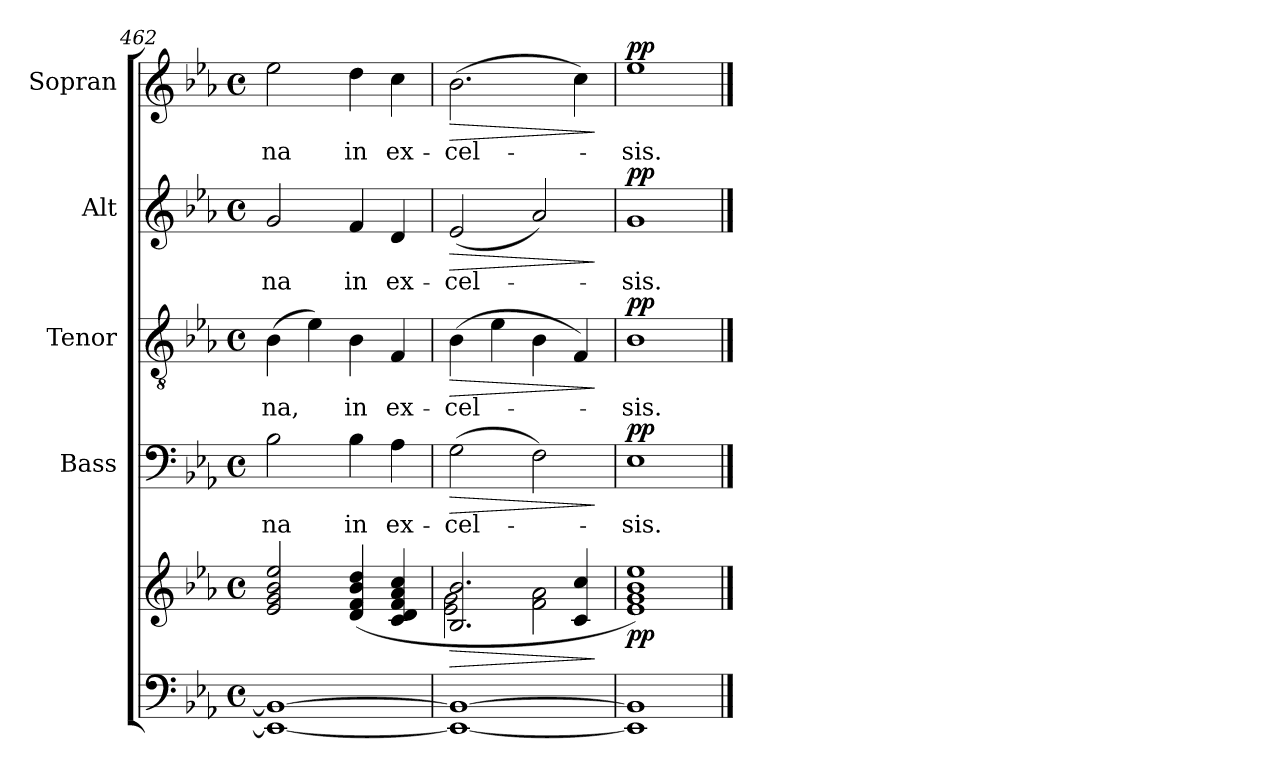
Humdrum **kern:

**kern	**kern	**dynam	**kern	**text	**dynam	**kern	**text	**dynam	**kern	**text	**dynam	**kern	**text	**dynam
*part5	*part5	*part5	*part4	*part4	*part4	*part3	*part3	*part3	*part2	*part2	*part2	*part1	*part1	*part1
*staff6	*staff5	*staff5/6	*staff4	*staff4	*staff4	*staff3	*staff3	*staff3	*staff2	*staff2	*staff2	*staff1	*staff1	*staff1
*	*	*	*I"Bass	*	*	*I"Tenor	*	*	*I"Alt	*	*	*I"Sopran	*	*
*	*	*	*I'B.	*	*	*I'T.	*	*	*I'A.	*	*	*I'S.	*	*
*clefF4	*clefG2	*	*clefF4	*	*	*clefGv2	*	*	*clefG2	*	*	*clefG2	*	*
*k[b-e-a-]	*k[b-e-a-]	*	*k[b-e-a-]	*	*	*k[b-e-a-]	*	*	*k[b-e-a-]	*	*	*k[b-e-a-]	*	*
*E-:	*E-:	*	*E-:	*	*	*E-:	*	*	*E-:	*	*	*E-:	*	*
*M4/4	*M4/4	*	*M4/4	*	*	*M4/4	*	*	*M4/4	*	*	*M4/4	*	*
*met(c)	*met(c)	*	*met(c)	*	*	*met(c)	*	*	*met(c)	*	*	*met(c)	*	*
=462	=462	=462	=462	=462	=462	=462	=462	=462	=462	=462	=462	=462	=462	=462
!	!	!	!	!LO:LY:b	!	!	!LO:LY:b	!	!	!LO:LY:b	!	!	!LO:LY:b	!
1EE-_ 1BB-_	2e-/ 2g/ 2b-/ 2ee-/	.	2B-\	-na	.	(>4B-\	-na,	.	2g/	-na	.	2ee-\	-na	.
.	.	.	.	.	.	4e-\)	.	.	.	.	.	.	.	.
!	!	!	!	!LO:LY:b	!	!	!LO:LY:b	!	!	!LO:LY:b	!	!	!LO:LY:b	!
.	(4d/ 4f/ 4b-/ 4dd/	.	4B-\	in	.	4B-\	in	.	4f/	in	.	4dd\	in	.
!	!	!	!	!LO:LY:b	!	!	!LO:LY:b	!	!	!LO:LY:b	!	!	!LO:LY:b	!
.	4c/ 4d/ 4f/ 4a-/ 4cc/	.	4A-\	ex-	.	4F/	ex-	.	4d/	ex-	.	4cc\	ex-	.
=463	=463	=463	=463	=463	=463	=463	=463	=463	=463	=463	=463	=463	=463	=463
!	!	!LO:HP:b	!	!LO:LY:b	!LO:HP:b	!	!LO:LY:b	!LO:HP:b	!	!LO:LY:b	!LO:HP:b	!	!LO:LY:b	!LO:HP:b
*	*^	*	*	*	*	*	*	*	*	*	*	*	*	*
1EE-_ 1BB-_	2.B-/ 2.b-/	2e-\ 2g\	>	(>2G\	-cel-	>	(>4B-\	-cel-	>	(<2e-/	-cel-	>	(>2.b-\	-cel-	>
.	.	.	.	.	.	.	4e-\	.	.	.	.	.	.	.	.
.	.	2f\ 2a-\	.	2F\)	.	.	4B-\	.	.	2a-/)	.	.	.	.	.
.	4c/ 4cc/	.	.	.	.	.	4F/)	.	.	.	.	.	4cc\)	.	.
*	*v	*v	*	*	*	*	*	*	*	*	*	*	*	*	*
.	.	]	.	.	]	.	.	]	.	.	]	.	.	]
=464	=464	=464	=464	=464	=464	=464	=464	=464	=464	=464	=464	=464	=464	=464
!	!	!LO:DY:b	!	!LO:LY:b	!LO:DY:a	!	!LO:LY:b	!LO:DY:a	!	!LO:LY:b	!LO:DY:a	!	!LO:LY:b	!LO:DY:a
1EE-] 1BB-]	1e- 1g 1b- 1ee-)	pp	1E-	-sis.	pp	1B-	-sis.	pp	1g	-sis.	pp	1ee-	-sis.	pp
==	==	==	==	==	==	==	==	==	==	==	==	==	==	==
*-	*-	*-	*-	*-	*-	*-	*-	*-	*-	*-	*-	*-	*-	*-
